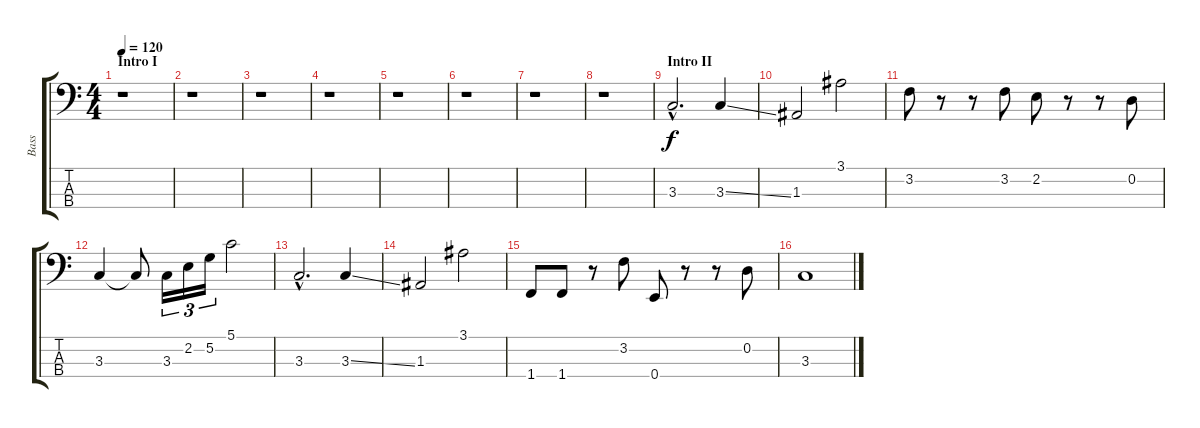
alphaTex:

\track ("Bass" "Bass") {instrument electricbassfinger}
\staff {score tabs}
\tuning (G2 D2 A1 E1) {hide}
\ts (4 4)
\section ("" "Intro I")
\tempo 120
\clef f4
\ks c
r.1{dy f instrument electricbassfinger} |
r.1 |
r.1 |
r.1 |
r.1 |
r.1 |
r.1 |
r.1 |
\section ("" "Intro II")
3.3{hac}.2{d} 3.3{ss}.4 |
1.3.2 3.1.2 |
3.2.8 r.8 r.8 3.2.8 2.2.8 r.8 r.8 0.2.8 |
3.3.4 3.3{t}.8 3.3.16{tu (3 2)} 2.2.16{tu (3 2)} 5.2.16{tu (3 2)} 5.1.2 |
3.3{hac}.2{d} 3.3{ss}.4 |
1.3.2 3.1.2 |
1.4.8 1.4.8 r.8 3.2.8 0.4.8 r.8 r.8 0.2.8 |
3.3.1
